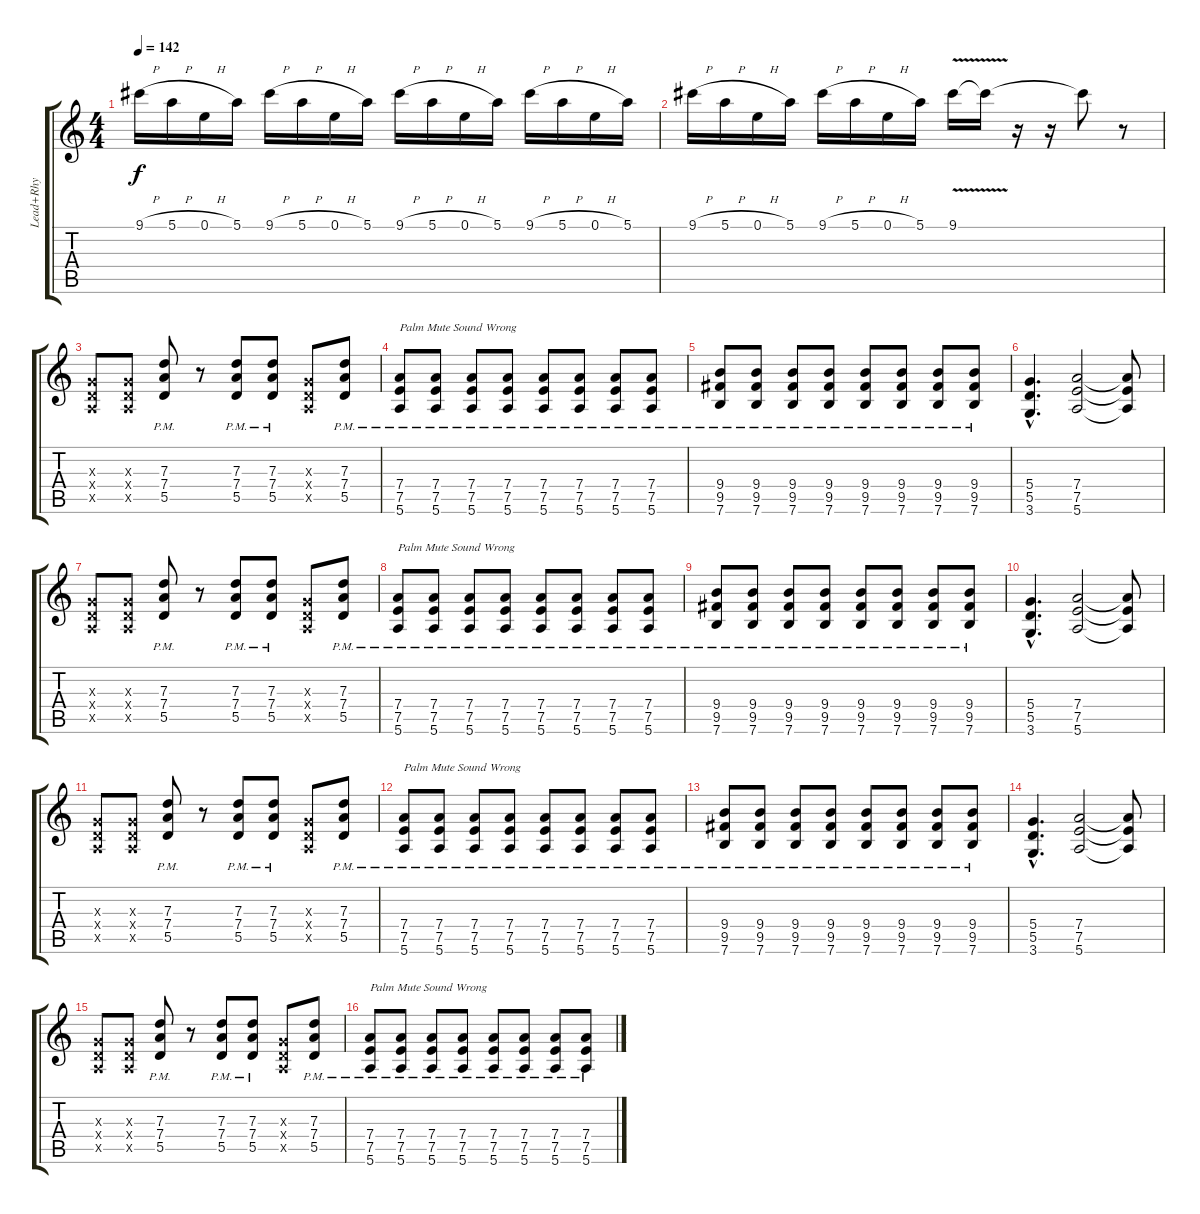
\track ("Lead+Rhy" "Lead+Rhy") {instrument distortionguitar}
\staff {score tabs}
\tuning (E4 B3 G3 D3 A2 E2) {hide}
\ts (4 4)
\tempo 142
\clef g2
\ks c
9.1{h}.16{dy f volume 8} 5.1{h}.16 0.1{h}.16 5.1.16 9.1{h}.16 5.1{h}.16 0.1{h}.16 5.1.16 9.1{h}.16 5.1{h}.16 0.1{h}.16 5.1.16 9.1{h}.16 5.1{h}.16 0.1{h}.16 5.1.16 |
9.1{h}.16 5.1{h}.16 0.1{h}.16 5.1.16 9.1{h}.16 5.1{h}.16 0.1{h}.16 5.1.16 9.1{v}.16 9.1{t}.16 r.16 r.16 9.1{t}.8 r.8 |
(0.3{x} 0.4{x} 0.5{x}).8{volume 11 instrument electricguitarmuted} (0.3{x} 0.4{x} 0.5{x}).8 (7.3{pm} 7.4{pm} 5.5{pm}).8 r.8 (7.3{pm} 7.4{pm} 5.5{pm}).8 (7.3{pm} 7.4{pm} 5.5{pm}).8 (0.3{x} 0.4{x} 0.5{x}).8 (7.3{pm} 7.4{pm} 5.5{pm}).8 |
(7.4{pm} 7.5{pm} 5.6{pm}).8{txt "Palm Mute Sound Wrong"} (7.4{pm} 7.5{pm} 5.6{pm}).8 (7.4{pm} 7.5{pm} 5.6{pm}).8 (7.4{pm} 7.5{pm} 5.6{pm}).8 (7.4{pm} 7.5{pm} 5.6{pm}).8 (7.4{pm} 7.5{pm} 5.6{pm}).8 (7.4{pm} 7.5{pm} 5.6{pm}).8 (7.4{pm} 7.5{pm} 5.6{pm}).8 |
(9.4{pm} 9.5{pm} 7.6{pm}).8 (9.4{pm} 9.5{pm} 7.6{pm}).8 (9.4{pm} 9.5{pm} 7.6{pm}).8 (9.4{pm} 9.5{pm} 7.6{pm}).8 (9.4{pm} 9.5{pm} 7.6{pm}).8 (9.4{pm} 9.5{pm} 7.6{pm}).8 (9.4{pm} 9.5{pm} 7.6{pm}).8 (9.4{pm} 9.5{pm} 7.6{pm}).8 |
(5.4{hac} 5.5{hac} 3.6{hac}).4{d} (7.4 7.5 5.6).2 (7.4{t} 7.5{t} 5.6{t}).8 |
(0.3{x} 0.4{x} 0.5{x}).8 (0.3{x} 0.4{x} 0.5{x}).8 (7.3{pm} 7.4{pm} 5.5{pm}).8 r.8 (7.3{pm} 7.4{pm} 5.5{pm}).8 (7.3{pm} 7.4{pm} 5.5{pm}).8 (0.3{x} 0.4{x} 0.5{x}).8 (7.3{pm} 7.4{pm} 5.5{pm}).8 |
(7.4{pm} 7.5{pm} 5.6{pm}).8{txt "Palm Mute Sound Wrong"} (7.4{pm} 7.5{pm} 5.6{pm}).8 (7.4{pm} 7.5{pm} 5.6{pm}).8 (7.4{pm} 7.5{pm} 5.6{pm}).8 (7.4{pm} 7.5{pm} 5.6{pm}).8 (7.4{pm} 7.5{pm} 5.6{pm}).8 (7.4{pm} 7.5{pm} 5.6{pm}).8 (7.4{pm} 7.5{pm} 5.6{pm}).8 |
(9.4{pm} 9.5{pm} 7.6{pm}).8 (9.4{pm} 9.5{pm} 7.6{pm}).8 (9.4{pm} 9.5{pm} 7.6{pm}).8 (9.4{pm} 9.5{pm} 7.6{pm}).8 (9.4{pm} 9.5{pm} 7.6{pm}).8 (9.4{pm} 9.5{pm} 7.6{pm}).8 (9.4{pm} 9.5{pm} 7.6{pm}).8 (9.4{pm} 9.5{pm} 7.6{pm}).8 |
(5.4{hac} 5.5{hac} 3.6{hac}).4{d} (7.4 7.5 5.6).2 (7.4{t} 7.5{t} 5.6{t}).8 |
(0.3{x} 0.4{x} 0.5{x}).8 (0.3{x} 0.4{x} 0.5{x}).8 (7.3{pm} 7.4{pm} 5.5{pm}).8 r.8 (7.3{pm} 7.4{pm} 5.5{pm}).8 (7.3{pm} 7.4{pm} 5.5{pm}).8 (0.3{x} 0.4{x} 0.5{x}).8 (7.3{pm} 7.4{pm} 5.5{pm}).8 |
(7.4{pm} 7.5{pm} 5.6{pm}).8{txt "Palm Mute Sound Wrong"} (7.4{pm} 7.5{pm} 5.6{pm}).8 (7.4{pm} 7.5{pm} 5.6{pm}).8 (7.4{pm} 7.5{pm} 5.6{pm}).8 (7.4{pm} 7.5{pm} 5.6{pm}).8 (7.4{pm} 7.5{pm} 5.6{pm}).8 (7.4{pm} 7.5{pm} 5.6{pm}).8 (7.4{pm} 7.5{pm} 5.6{pm}).8 |
(9.4{pm} 9.5{pm} 7.6{pm}).8 (9.4{pm} 9.5{pm} 7.6{pm}).8 (9.4{pm} 9.5{pm} 7.6{pm}).8 (9.4{pm} 9.5{pm} 7.6{pm}).8 (9.4{pm} 9.5{pm} 7.6{pm}).8 (9.4{pm} 9.5{pm} 7.6{pm}).8 (9.4{pm} 9.5{pm} 7.6{pm}).8 (9.4{pm} 9.5{pm} 7.6{pm}).8 |
(5.4{hac} 5.5{hac} 3.6{hac}).4{d} (7.4 7.5 5.6).2 (7.4{t} 7.5{t} 5.6{t}).8 |
(0.3{x} 0.4{x} 0.5{x}).8 (0.3{x} 0.4{x} 0.5{x}).8 (7.3{pm} 7.4{pm} 5.5{pm}).8 r.8 (7.3{pm} 7.4{pm} 5.5{pm}).8 (7.3{pm} 7.4{pm} 5.5{pm}).8 (0.3{x} 0.4{x} 0.5{x}).8 (7.3{pm} 7.4{pm} 5.5{pm}).8 |
(7.4{pm} 7.5{pm} 5.6{pm}).8{txt "Palm Mute Sound Wrong"} (7.4{pm} 7.5{pm} 5.6{pm}).8 (7.4{pm} 7.5{pm} 5.6{pm}).8 (7.4{pm} 7.5{pm} 5.6{pm}).8 (7.4{pm} 7.5{pm} 5.6{pm}).8 (7.4{pm} 7.5{pm} 5.6{pm}).8 (7.4{pm} 7.5{pm} 5.6{pm}).8 (7.4{pm} 7.5{pm} 5.6{pm}).8
